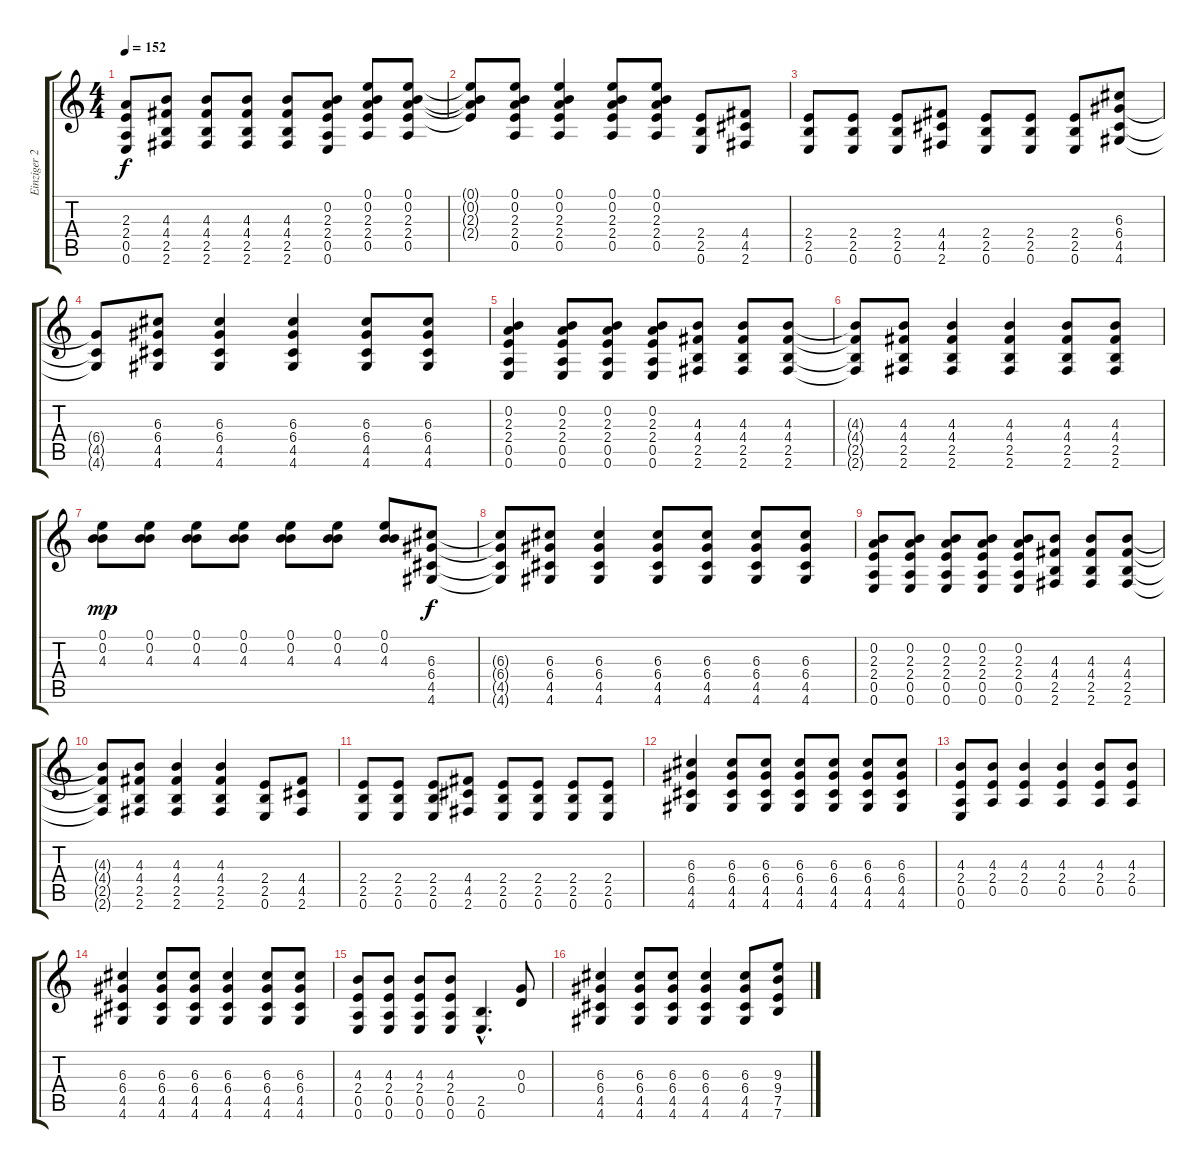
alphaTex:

\track ("Einziger 2" "Einziger 2") {instrument distortionguitar}
\staff {score tabs}
\tuning (E4 B3 G3 D3 A2 E2) {hide}
\ts (4 4)
\tempo 152
\clef g2
\ks c
(2.3 2.4 0.5 0.6).8{dy f} (4.3 4.4 2.5 2.6).8 (4.3 4.4 2.5 2.6).8 (4.3 4.4 2.5 2.6).8 (4.3 4.4 2.5 2.6).8 (0.2 2.3 2.4 0.5 0.6).8 (0.1 0.2 2.3 2.4 0.5).8 (0.1 0.2 2.3 2.4 0.5).8 |
(0.1{t} 0.2{t} 2.3{t} 2.4{t}).8 (0.1 0.2 2.3 2.4 0.5).8 (0.1 0.2 2.3 2.4 0.5).4 (0.1 0.2 2.3 2.4 0.5).8 (0.1 0.2 2.3 2.4 0.5).8 (2.4 2.5 0.6).8 (4.4 4.5 2.6).8 |
(2.4 2.5 0.6).8 (2.4 2.5 0.6).8 (2.4 2.5 0.6).8 (4.4 4.5 2.6).8 (2.4 2.5 0.6).8 (2.4 2.5 0.6).8 (2.4 2.5 0.6).8 (6.3 6.4 4.5 4.6).8 |
(6.4{t} 4.5{t} 4.6{t}).8 (6.3 6.4 4.5 4.6).8 (6.3 6.4 4.5 4.6).4 (6.3 6.4 4.5 4.6).4 (6.3 6.4 4.5 4.6).8 (6.3 6.4 4.5 4.6).8 |
(0.2 2.3 2.4 0.5 0.6).4 (0.2 2.3 2.4 0.5 0.6).8 (0.2 2.3 2.4 0.5 0.6).8 (0.2 2.3 2.4 0.5 0.6).8 (4.3 4.4 2.5 2.6).8 (4.3 4.4 2.5 2.6).8 (4.3 4.4 2.5 2.6).8 |
(4.3{t} 4.4{t} 2.5{t} 2.6{t}).8 (4.3 4.4 2.5 2.6).8 (4.3 4.4 2.5 2.6).4 (4.3 4.4 2.5 2.6).4 (4.3 4.4 2.5 2.6).8 (4.3 4.4 2.5 2.6).8 |
(0.1 0.2 4.3).8{dy mp} (0.1 0.2 4.3).8 (0.1 0.2 4.3).8 (0.1 0.2 4.3).8 (0.1 0.2 4.3).8 (0.1 0.2 4.3).8 (0.1 0.2 4.3).8 (6.3 6.4 4.5 4.6).8{dy f} |
(6.3{t} 6.4{t} 4.5{t} 4.6{t}).8 (6.3 6.4 4.5 4.6).8 (6.3 6.4 4.5 4.6).4 (6.3 6.4 4.5 4.6).8 (6.3 6.4 4.5 4.6).8 (6.3 6.4 4.5 4.6).8 (6.3 6.4 4.5 4.6).8 |
(0.2 2.3 2.4 0.5 0.6).8 (0.2 2.3 2.4 0.5 0.6).8 (0.2 2.3 2.4 0.5 0.6).8 (0.2 2.3 2.4 0.5 0.6).8 (0.2 2.3 2.4 0.5 0.6).8 (4.3 4.4 2.5 2.6).8 (4.3 4.4 2.5 2.6).8 (4.3 4.4 2.5 2.6).8 |
(4.3{t} 4.4{t} 2.5{t} 2.6{t}).8 (4.3 4.4 2.5 2.6).8 (4.3 4.4 2.5 2.6).4 (4.3 4.4 2.5 2.6).4 (2.4 2.5 0.6).8 (4.4 4.5 2.6).8 |
(2.4 2.5 0.6).8 (2.4 2.5 0.6).8 (2.4 2.5 0.6).8 (4.4 4.5 2.6).8 (2.4 2.5 0.6).8 (2.4 2.5 0.6).8 (2.4 2.5 0.6).8 (2.4 2.5 0.6).8 |
(6.3 6.4 4.5 4.6).4 (6.3 6.4 4.5 4.6).8 (6.3 6.4 4.5 4.6).8 (6.3 6.4 4.5 4.6).8 (6.3 6.4 4.5 4.6).8 (6.3 6.4 4.5 4.6).8 (6.3 6.4 4.5 4.6).8 |
(4.3 2.4 0.5 0.6).8 (4.3 2.4 0.5).8 (4.3 2.4 0.5).4 (4.3 2.4 0.5).4 (4.3 2.4 0.5).8 (4.3 2.4 0.5).8 |
(6.3 6.4 4.5 4.6).4 (6.3 6.4 4.5 4.6).8 (6.3 6.4 4.5 4.6).8 (6.3 6.4 4.5 4.6).4 (6.3 6.4 4.5 4.6).8 (6.3 6.4 4.5 4.6).8 |
(4.3 2.4 0.5 0.6).8 (4.3 2.4 0.5 0.6).8 (4.3 2.4 0.5 0.6).8 (4.3 2.4 0.5 0.6).8 (2.5{hac} 0.6{hac}).4{d} (0.3 0.4).8 |
(6.3 6.4 4.5 4.6).4 (6.3 6.4 4.5 4.6).8 (6.3 6.4 4.5 4.6).8 (6.3 6.4 4.5 4.6).4 (6.3 6.4 4.5 4.6).8 (9.3 9.4 7.5 7.6).8
